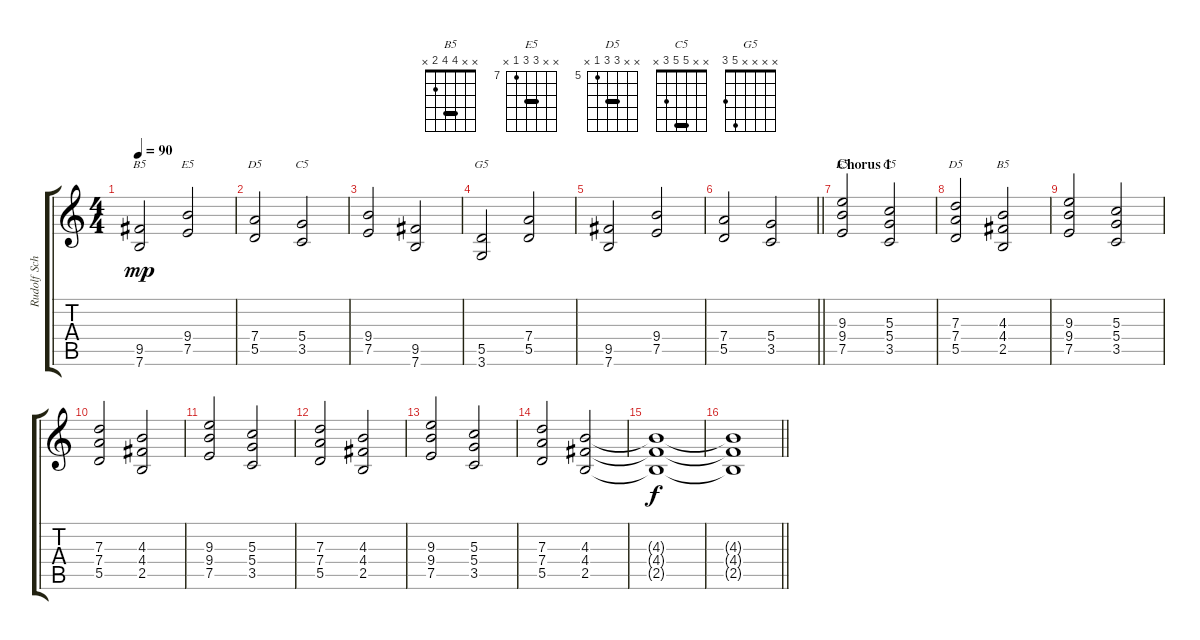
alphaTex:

\track ("Rudolf Schenker (Rhythm Guitar)" "Rudolf Sch") {instrument overdrivenguitar}
\staff {score tabs}
\tuning (E4 B3 G3 D3 A2 E2) {hide}
\chord ("B5" x x x x 9 7) {firstfret 7}
\chord ("E5" x x x 9 7 x) {firstfret 7}
\chord ("D5" x x x 7 5 x) {firstfret 5}
\chord ("C5" x x x 5 3 x)
\chord ("G5" x x x x 5 3)
\chord ("E5" x x 9 9 7 x) {firstfret 7 barre 9}
\chord ("C5" x x 5 5 3 x) {barre 5}
\chord ("D5" x x 7 7 5 x) {firstfret 5 barre 7}
\chord ("B5" x x 4 4 2 x) {barre 4}
\ts (4 4)
\tempo 90
\clef g2
\ks c
(9.5 7.6).2{ch "B5" dy mp} (9.4 7.5).2{ch "E5"} |
(7.4 5.5).2{ch "D5"} (5.4 3.5).2{ch "C5"} |
(9.4 7.5).2 (9.5 7.6).2 |
(5.5 3.6).2{ch "G5"} (7.4 5.5).2 |
(9.5 7.6).2 (9.4 7.5).2 |
\barLineRight lightlight
(7.4 5.5).2 (5.4 3.5).2 |
\section ("" "Chorus 1")
(9.3 9.4 7.5).2{ch "E5"} (5.3 5.4 3.5).2{ch "C5"} |
(7.3 7.4 5.5).2{ch "D5"} (4.3 4.4 2.5).2{ch "B5"} |
(9.3 9.4 7.5).2 (5.3 5.4 3.5).2 |
(7.3 7.4 5.5).2 (4.3 4.4 2.5).2 |
(9.3 9.4 7.5).2 (5.3 5.4 3.5).2 |
(7.3 7.4 5.5).2 (4.3 4.4 2.5).2 |
(9.3 9.4 7.5).2 (5.3 5.4 3.5).2 |
(7.3 7.4 5.5).2 (4.3 4.4 2.5).2 |
(4.3{t} 4.4{t} 2.5{t}).1{dy f} |
\barLineRight lightlight
(4.3{t} 4.4{t} 2.5{t}).1
